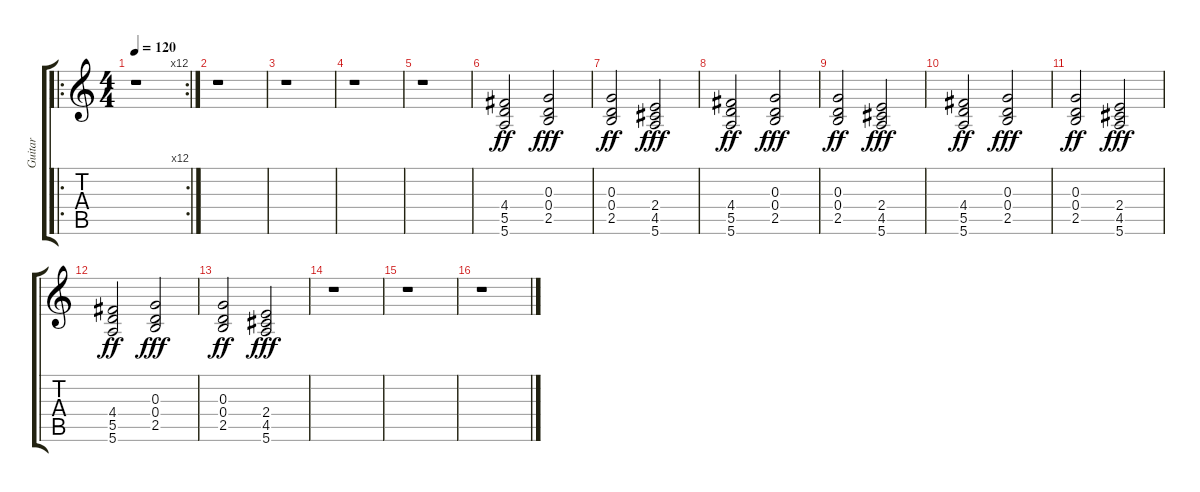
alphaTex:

\track ("Guitar" "Guitar") {instrument distortionguitar}
\staff {score tabs}
\tuning (E4 B3 G3 D3 A2 E2) {hide}
\ro
\rc 12
\ts (4 4)
\tempo 120
\clef g2
\ks c
r.1{dy ff instrument distortionguitar} |
r.1 |
r.1 |
r.1 |
r.1 |
(4.4 5.5 5.6).2 (0.3 0.4 2.5).2{dy fff} |
(0.3 0.4 2.5).2{dy ff} (2.4 4.5 5.6).2{dy fff} |
(4.4 5.5 5.6).2{dy ff} (0.3 0.4 2.5).2{dy fff} |
(0.3 0.4 2.5).2{dy ff} (2.4 4.5 5.6).2{dy fff} |
(4.4 5.5 5.6).2{dy ff} (0.3 0.4 2.5).2{dy fff} |
(0.3 0.4 2.5).2{dy ff} (2.4 4.5 5.6).2{dy fff} |
(4.4 5.5 5.6).2{dy ff} (0.3 0.4 2.5).2{dy fff} |
(0.3 0.4 2.5).2{dy ff} (2.4 4.5 5.6).2{dy fff} |
r.1 |
r.1 |
r.1
